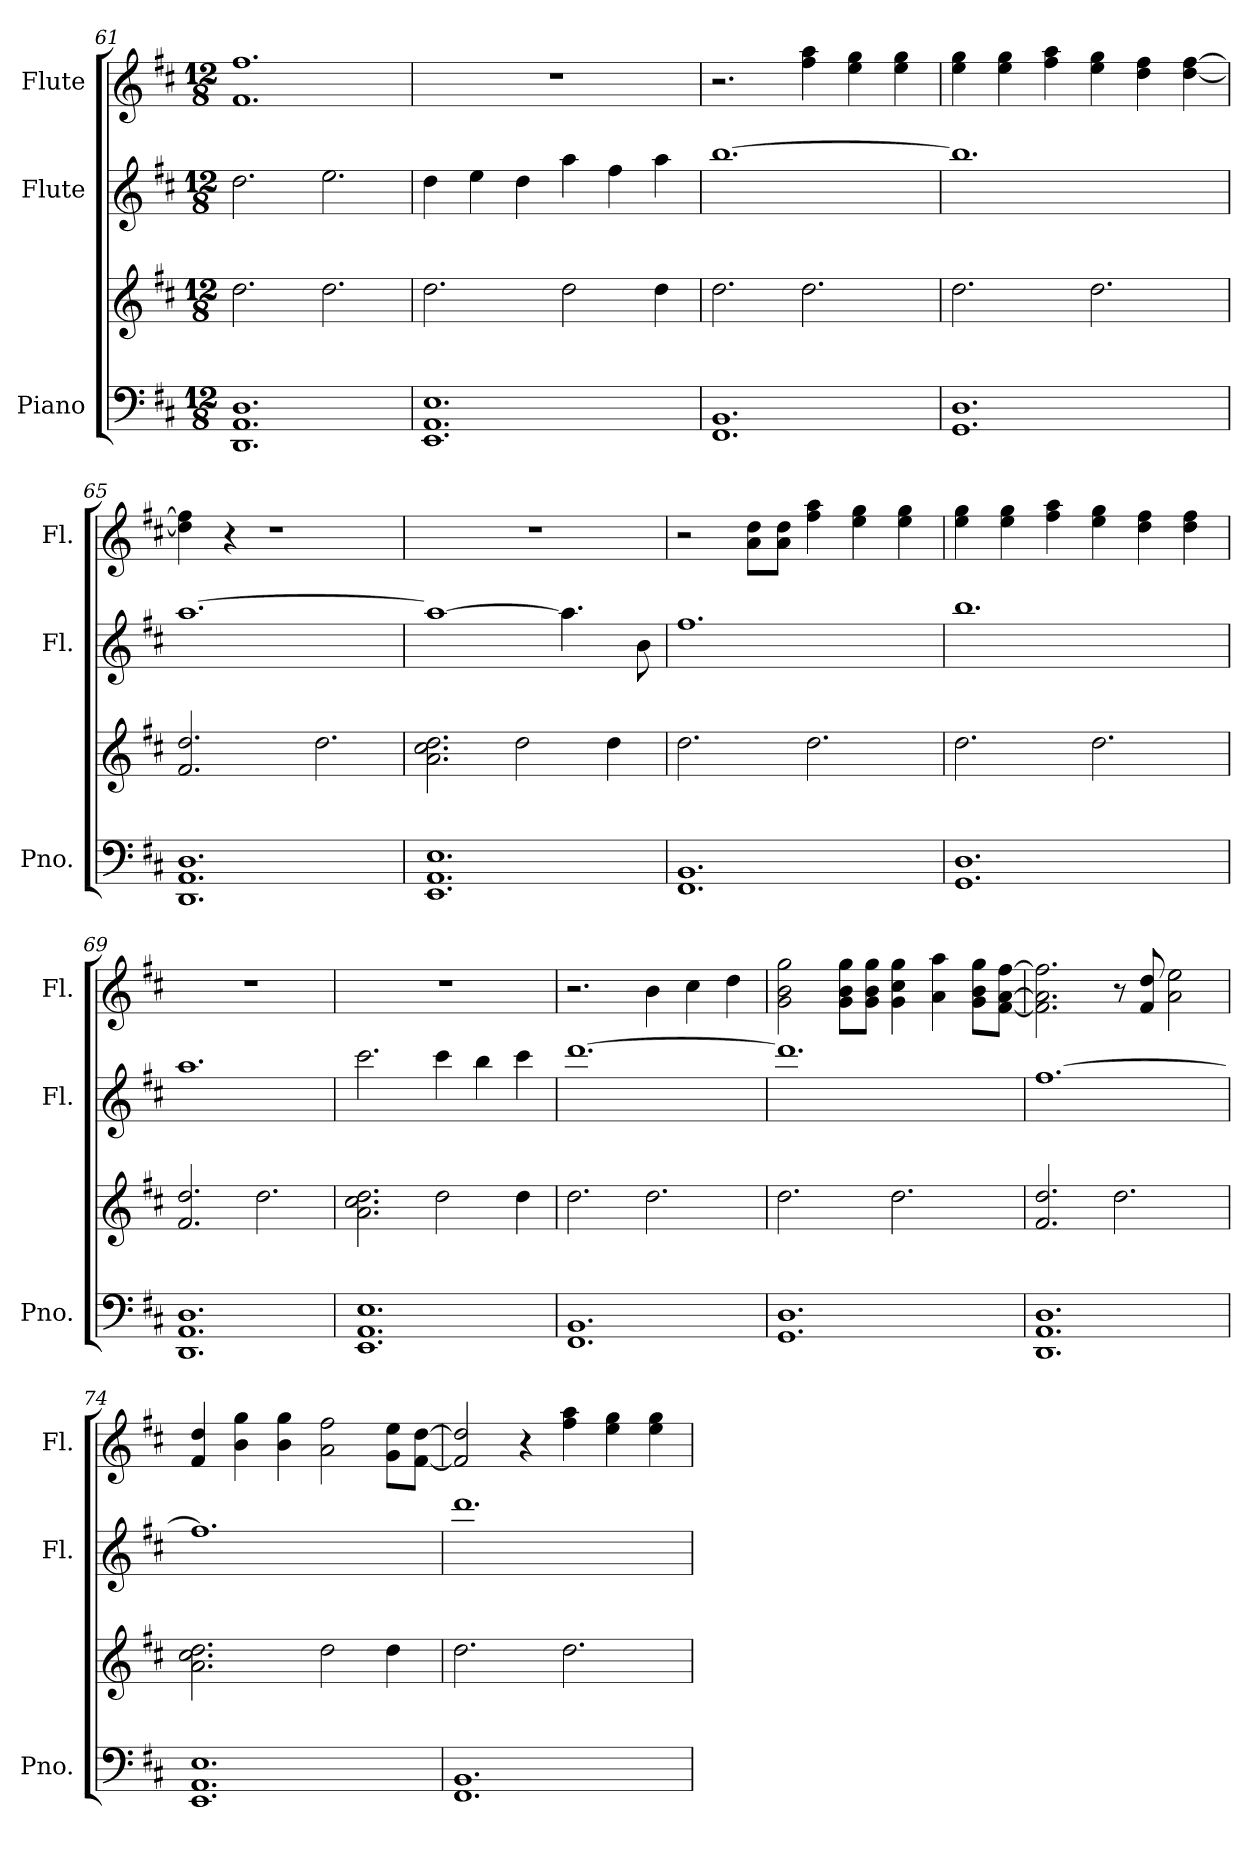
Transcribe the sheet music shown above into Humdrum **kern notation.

**kern	**kern	**kern	**kern
*part3	*part3	*part2	*part1
*staff4	*staff3	*staff2	*staff1
*I"Piano	*	*I"Flute	*I"Flute
*I'Pno.	*	*I'Fl.	*I'Fl.
!!LO:PB:g=z
*clefF4	*clefG2	*clefG2	*clefG2
*k[f#c#]	*k[f#c#]	*k[f#c#]	*k[f#c#]
*M12/8	*M12/8	*M12/8	*M12/8
=61	=61	=61	=61
1.DD 1.AA 1.D	2.dd\	2.dd\	1.f# 1.ff#
.	2.dd\	2.ee\	.
=62	=62	=62	=62
1.EE 1.AA 1.E	2.dd\	4dd\	1.r
.	.	4ee\	.
.	.	4dd\	.
.	2dd\	4aa\	.
.	.	4ff#\	.
.	4dd\	4aa\	.
=63	=63	=63	=63
1.FF# 1.BB	2.dd\	[1.bb	2.r
.	2.dd\	.	4ff#\ 4aa\
.	.	.	4ee\ 4gg\
.	.	.	4ee\ 4gg\
=64	=64	=64	=64
1.GG 1.D	2.dd\	1.bb]	4ee\ 4gg\
.	.	.	4ee\ 4gg\
.	.	.	4ff#\ 4aa\
.	2.dd\	.	4ee\ 4gg\
.	.	.	4dd\ 4ff#\
.	.	.	[4dd\ [4ff#\
=65	=65	=65	=65
1.DD 1.AA 1.D	2.f#/ 2.dd/	[1.aa	4dd\] 4ff#\]
.	.	.	4r
.	.	.	1r
.	2.dd\	.	.
=66	=66	=66	=66
1.EE 1.AA 1.E	2.a\ 2.cc#\ 2.dd\	1aa_	1.r
.	2dd\	.	.
.	.	4.aa\]	.
.	4dd\	.	.
.	.	8b\	.
=67	=67	=67	=67
1.FF# 1.BB	2.dd\	1.ff#	2r
.	.	.	8a\ 8dd\L
.	.	.	8a\ 8dd\J
.	2.dd\	.	4ff#\ 4aa\
.	.	.	4ee\ 4gg\
.	.	.	4ee\ 4gg\
!!LO:LB:g=z
=68	=68	=68	=68
1.GG 1.D	2.dd\	1.bb	4ee\ 4gg\
.	.	.	4ee\ 4gg\
.	.	.	4ff#\ 4aa\
.	2.dd\	.	4ee\ 4gg\
.	.	.	4dd\ 4ff#\
.	.	.	4dd\ 4ff#\
=69	=69	=69	=69
1.DD 1.AA 1.D	2.f#/ 2.dd/	1.aa	1.r
.	2.dd\	.	.
=70	=70	=70	=70
1.EE 1.AA 1.E	2.a\ 2.cc#\ 2.dd\	2.ccc#\	1.r
.	2dd\	4ccc#\	.
.	.	4bb\	.
.	4dd\	4ccc#\	.
=71	=71	=71	=71
1.FF# 1.BB	2.dd\	[1.ddd	2.r
.	2.dd\	.	4b\
.	.	.	4cc#\
.	.	.	4dd\
=72	=72	=72	=72
1.GG 1.D	2.dd\	1.ddd]	2g\ 2b\ 2gg\
.	.	.	8g\ 8b\ 8gg\L
.	.	.	8g\ 8b\ 8gg\J
.	2.dd\	.	4g\ 4cc#\ 4gg\
.	.	.	4a\ 4aa\
.	.	.	8g\ 8b\ 8gg\L
.	.	.	[8f#\ [8a\ [8ff#\J
=73	=73	=73	=73
1.DD 1.AA 1.D	2.f#/ 2.dd/	[1.ff#	2.f#\] 2.a\] 2.ff#\]
.	2.dd\	.	8r
.	.	.	8f#/ 8dd/
.	.	.	2a\ 2ee\
!!LO:LB:g=z
=74	=74	=74	=74
1.EE 1.AA 1.E	2.a\ 2.cc#\ 2.dd\	1.ff#]	4f#/ 4dd/
.	.	.	4b\ 4gg\
.	.	.	4b\ 4gg\
.	2dd\	.	2a\ 2ff#\
.	4dd\	.	8g\ 8ee\L
.	.	.	[8f#\ [8dd\J
=75	=75	=75	=75
1.FF# 1.BB	2.dd\	1.ddd	2f#/] 2dd/]
.	.	.	4r
.	2.dd\	.	4ff#\ 4aa\
.	.	.	4ee\ 4gg\
.	.	.	4ee\ 4gg\
=	=	=	=
*-	*-	*-	*-
